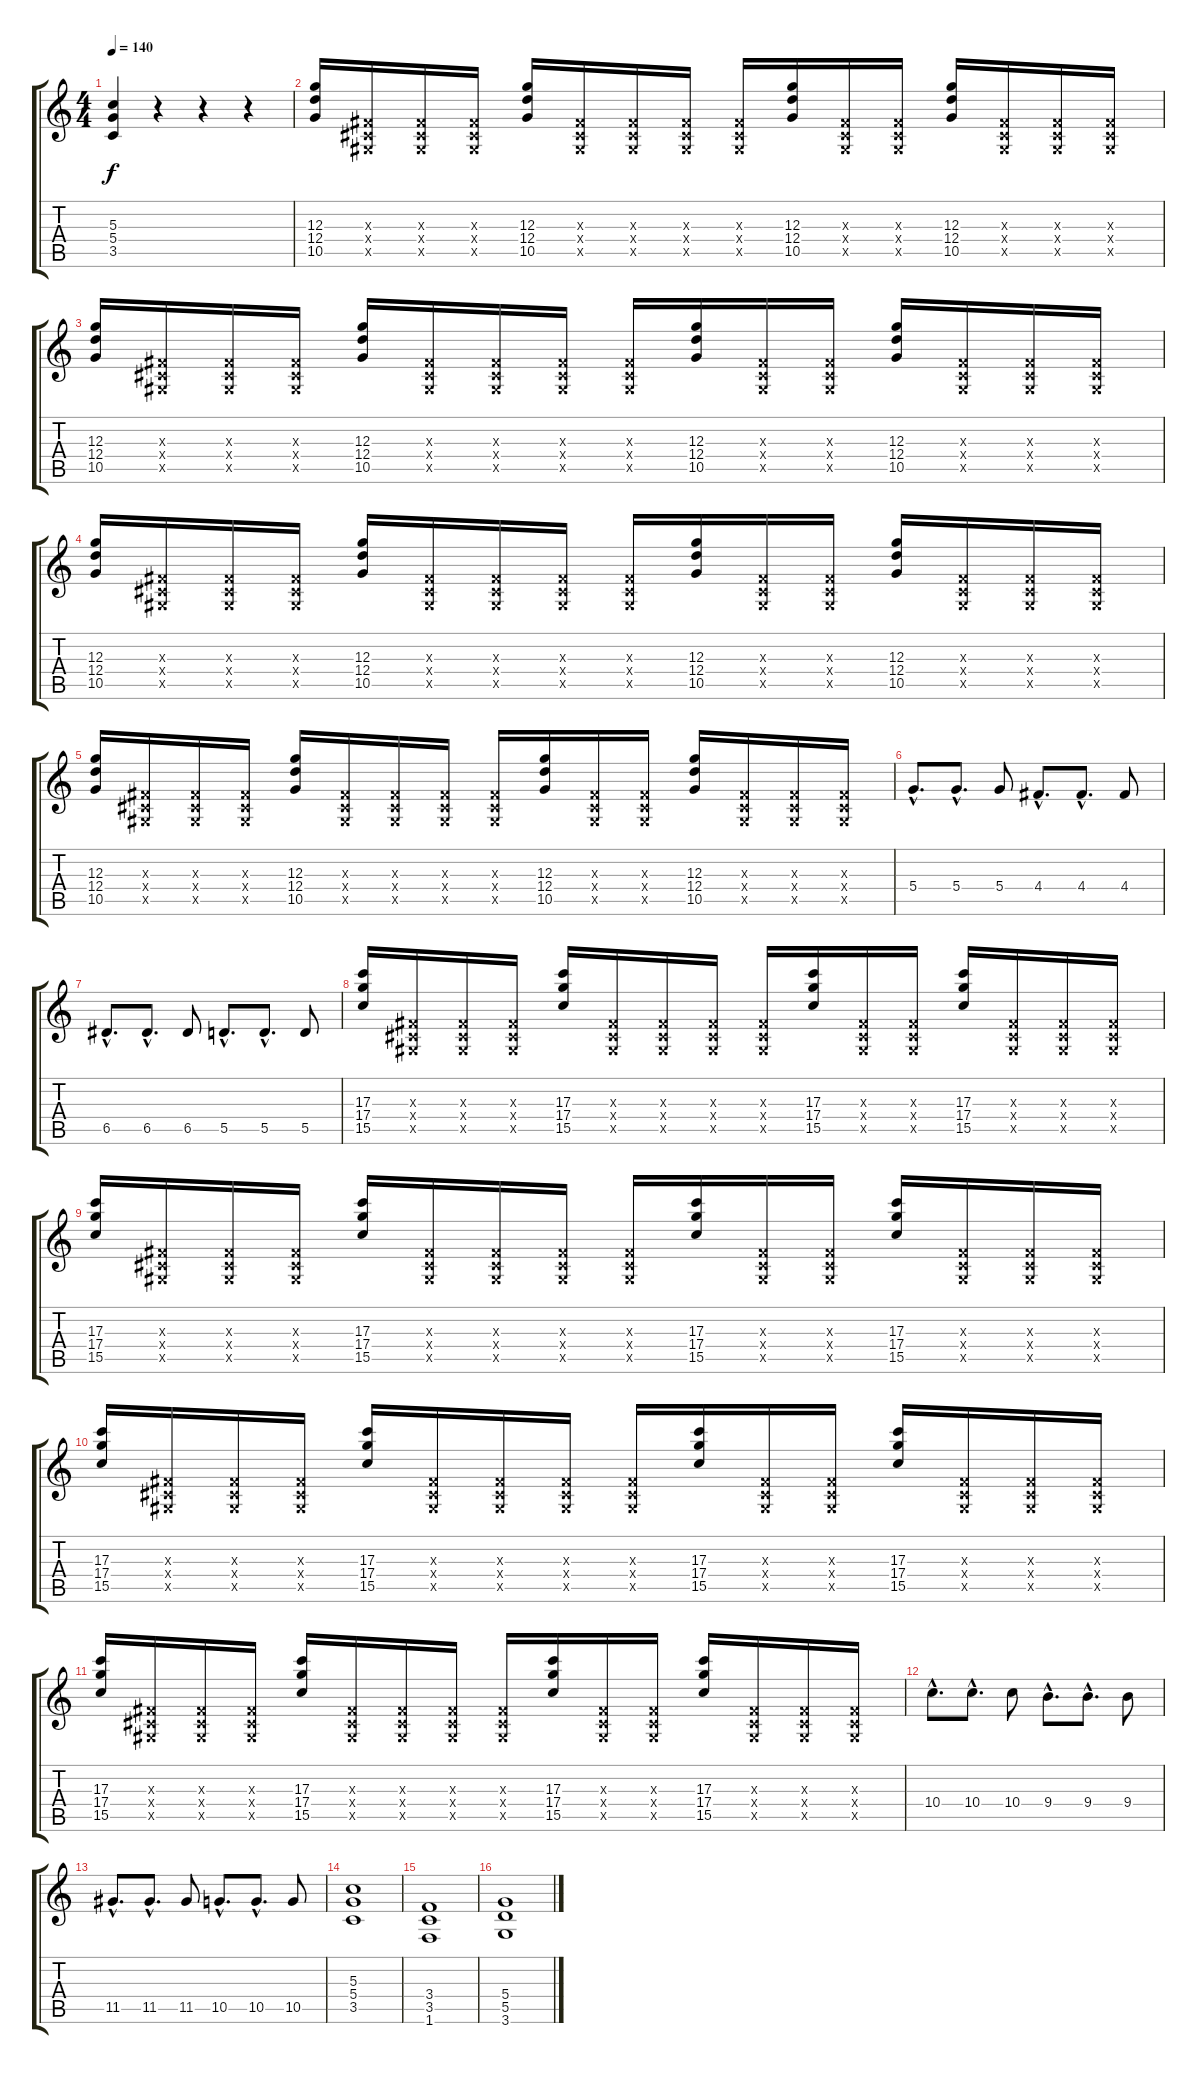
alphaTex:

\track "" {instrument overdrivenguitar}
\staff {score tabs}
\tuning (E4 B3 G3 D3 A2 E2) {hide}
\ts (4 4)
\tempo 140
\clef g2
\ks c
(5.3 5.4 3.5).4{dy f} r.4 r.4 r.4 |
(12.3 12.4 10.5).16 (-1.3{x} -1.4{x} -1.5{x}).16 (-1.3{x} -1.4{x} -1.5{x}).16 (-1.3{x} -1.4{x} -1.5{x}).16 (12.3 12.4 10.5).16 (-1.3{x} -1.4{x} -1.5{x}).16 (-1.3{x} -1.4{x} -1.5{x}).16 (-1.3{x} -1.4{x} -1.5{x}).16 (-1.3{x} -1.4{x} -1.5{x}).16 (12.3 12.4 10.5).16 (-1.3{x} -1.4{x} -1.5{x}).16 (-1.3{x} -1.4{x} -1.5{x}).16 (12.3 12.4 10.5).16 (-1.3{x} -1.4{x} -1.5{x}).16 (-1.3{x} -1.4{x} -1.5{x}).16 (-1.3{x} -1.4{x} -1.5{x}).16 |
(12.3 12.4 10.5).16 (-1.3{x} -1.4{x} -1.5{x}).16 (-1.3{x} -1.4{x} -1.5{x}).16 (-1.3{x} -1.4{x} -1.5{x}).16 (12.3 12.4 10.5).16 (-1.3{x} -1.4{x} -1.5{x}).16 (-1.3{x} -1.4{x} -1.5{x}).16 (-1.3{x} -1.4{x} -1.5{x}).16 (-1.3{x} -1.4{x} -1.5{x}).16 (12.3 12.4 10.5).16 (-1.3{x} -1.4{x} -1.5{x}).16 (-1.3{x} -1.4{x} -1.5{x}).16 (12.3 12.4 10.5).16 (-1.3{x} -1.4{x} -1.5{x}).16 (-1.3{x} -1.4{x} -1.5{x}).16 (-1.3{x} -1.4{x} -1.5{x}).16 |
(12.3 12.4 10.5).16 (-1.3{x} -1.4{x} -1.5{x}).16 (-1.3{x} -1.4{x} -1.5{x}).16 (-1.3{x} -1.4{x} -1.5{x}).16 (12.3 12.4 10.5).16 (-1.3{x} -1.4{x} -1.5{x}).16 (-1.3{x} -1.4{x} -1.5{x}).16 (-1.3{x} -1.4{x} -1.5{x}).16 (-1.3{x} -1.4{x} -1.5{x}).16 (12.3 12.4 10.5).16 (-1.3{x} -1.4{x} -1.5{x}).16 (-1.3{x} -1.4{x} -1.5{x}).16 (12.3 12.4 10.5).16 (-1.3{x} -1.4{x} -1.5{x}).16 (-1.3{x} -1.4{x} -1.5{x}).16 (-1.3{x} -1.4{x} -1.5{x}).16 |
(12.3 12.4 10.5).16 (-1.3{x} -1.4{x} -1.5{x}).16 (-1.3{x} -1.4{x} -1.5{x}).16 (-1.3{x} -1.4{x} -1.5{x}).16 (12.3 12.4 10.5).16 (-1.3{x} -1.4{x} -1.5{x}).16 (-1.3{x} -1.4{x} -1.5{x}).16 (-1.3{x} -1.4{x} -1.5{x}).16 (-1.3{x} -1.4{x} -1.5{x}).16 (12.3 12.4 10.5).16 (-1.3{x} -1.4{x} -1.5{x}).16 (-1.3{x} -1.4{x} -1.5{x}).16 (12.3 12.4 10.5).16 (-1.3{x} -1.4{x} -1.5{x}).16 (-1.3{x} -1.4{x} -1.5{x}).16 (-1.3{x} -1.4{x} -1.5{x}).16 |
5.4{hac}.8{d} 5.4{hac}.8{d} 5.4.8 4.4{hac}.8{d} 4.4{hac}.8{d} 4.4.8 |
6.5{hac}.8{d} 6.5{hac}.8{d} 6.5.8 5.5{hac}.8{d} 5.5{hac}.8{d} 5.5.8 |
(17.3 17.4 15.5).16 (-1.3{x} -1.4{x} -1.5{x}).16 (-1.3{x} -1.4{x} -1.5{x}).16 (-1.3{x} -1.4{x} -1.5{x}).16 (17.3 17.4 15.5).16 (-1.3{x} -1.4{x} -1.5{x}).16 (-1.3{x} -1.4{x} -1.5{x}).16 (-1.3{x} -1.4{x} -1.5{x}).16 (-1.3{x} -1.4{x} -1.5{x}).16 (17.3 17.4 15.5).16 (-1.3{x} -1.4{x} -1.5{x}).16 (-1.3{x} -1.4{x} -1.5{x}).16 (17.3 17.4 15.5).16 (-1.3{x} -1.4{x} -1.5{x}).16 (-1.3{x} -1.4{x} -1.5{x}).16 (-1.3{x} -1.4{x} -1.5{x}).16 |
(17.3 17.4 15.5).16 (-1.3{x} -1.4{x} -1.5{x}).16 (-1.3{x} -1.4{x} -1.5{x}).16 (-1.3{x} -1.4{x} -1.5{x}).16 (17.3 17.4 15.5).16 (-1.3{x} -1.4{x} -1.5{x}).16 (-1.3{x} -1.4{x} -1.5{x}).16 (-1.3{x} -1.4{x} -1.5{x}).16 (-1.3{x} -1.4{x} -1.5{x}).16 (17.3 17.4 15.5).16 (-1.3{x} -1.4{x} -1.5{x}).16 (-1.3{x} -1.4{x} -1.5{x}).16 (17.3 17.4 15.5).16 (-1.3{x} -1.4{x} -1.5{x}).16 (-1.3{x} -1.4{x} -1.5{x}).16 (-1.3{x} -1.4{x} -1.5{x}).16 |
(17.3 17.4 15.5).16 (-1.3{x} -1.4{x} -1.5{x}).16 (-1.3{x} -1.4{x} -1.5{x}).16 (-1.3{x} -1.4{x} -1.5{x}).16 (17.3 17.4 15.5).16 (-1.3{x} -1.4{x} -1.5{x}).16 (-1.3{x} -1.4{x} -1.5{x}).16 (-1.3{x} -1.4{x} -1.5{x}).16 (-1.3{x} -1.4{x} -1.5{x}).16 (17.3 17.4 15.5).16 (-1.3{x} -1.4{x} -1.5{x}).16 (-1.3{x} -1.4{x} -1.5{x}).16 (17.3 17.4 15.5).16 (-1.3{x} -1.4{x} -1.5{x}).16 (-1.3{x} -1.4{x} -1.5{x}).16 (-1.3{x} -1.4{x} -1.5{x}).16 |
(17.3 17.4 15.5).16 (-1.3{x} -1.4{x} -1.5{x}).16 (-1.3{x} -1.4{x} -1.5{x}).16 (-1.3{x} -1.4{x} -1.5{x}).16 (17.3 17.4 15.5).16 (-1.3{x} -1.4{x} -1.5{x}).16 (-1.3{x} -1.4{x} -1.5{x}).16 (-1.3{x} -1.4{x} -1.5{x}).16 (-1.3{x} -1.4{x} -1.5{x}).16 (17.3 17.4 15.5).16 (-1.3{x} -1.4{x} -1.5{x}).16 (-1.3{x} -1.4{x} -1.5{x}).16 (17.3 17.4 15.5).16 (-1.3{x} -1.4{x} -1.5{x}).16 (-1.3{x} -1.4{x} -1.5{x}).16 (-1.3{x} -1.4{x} -1.5{x}).16 |
10.4{hac}.8{d} 10.4{hac}.8{d} 10.4.8 9.4{hac}.8{d} 9.4{hac}.8{d} 9.4.8 |
11.5{hac}.8{d} 11.5{hac}.8{d} 11.5.8 10.5{hac}.8{d} 10.5{hac}.8{d} 10.5.8 |
(5.3 5.4 3.5).1 |
(3.4 3.5 1.6).1 |
(5.4 5.5 3.6).1
